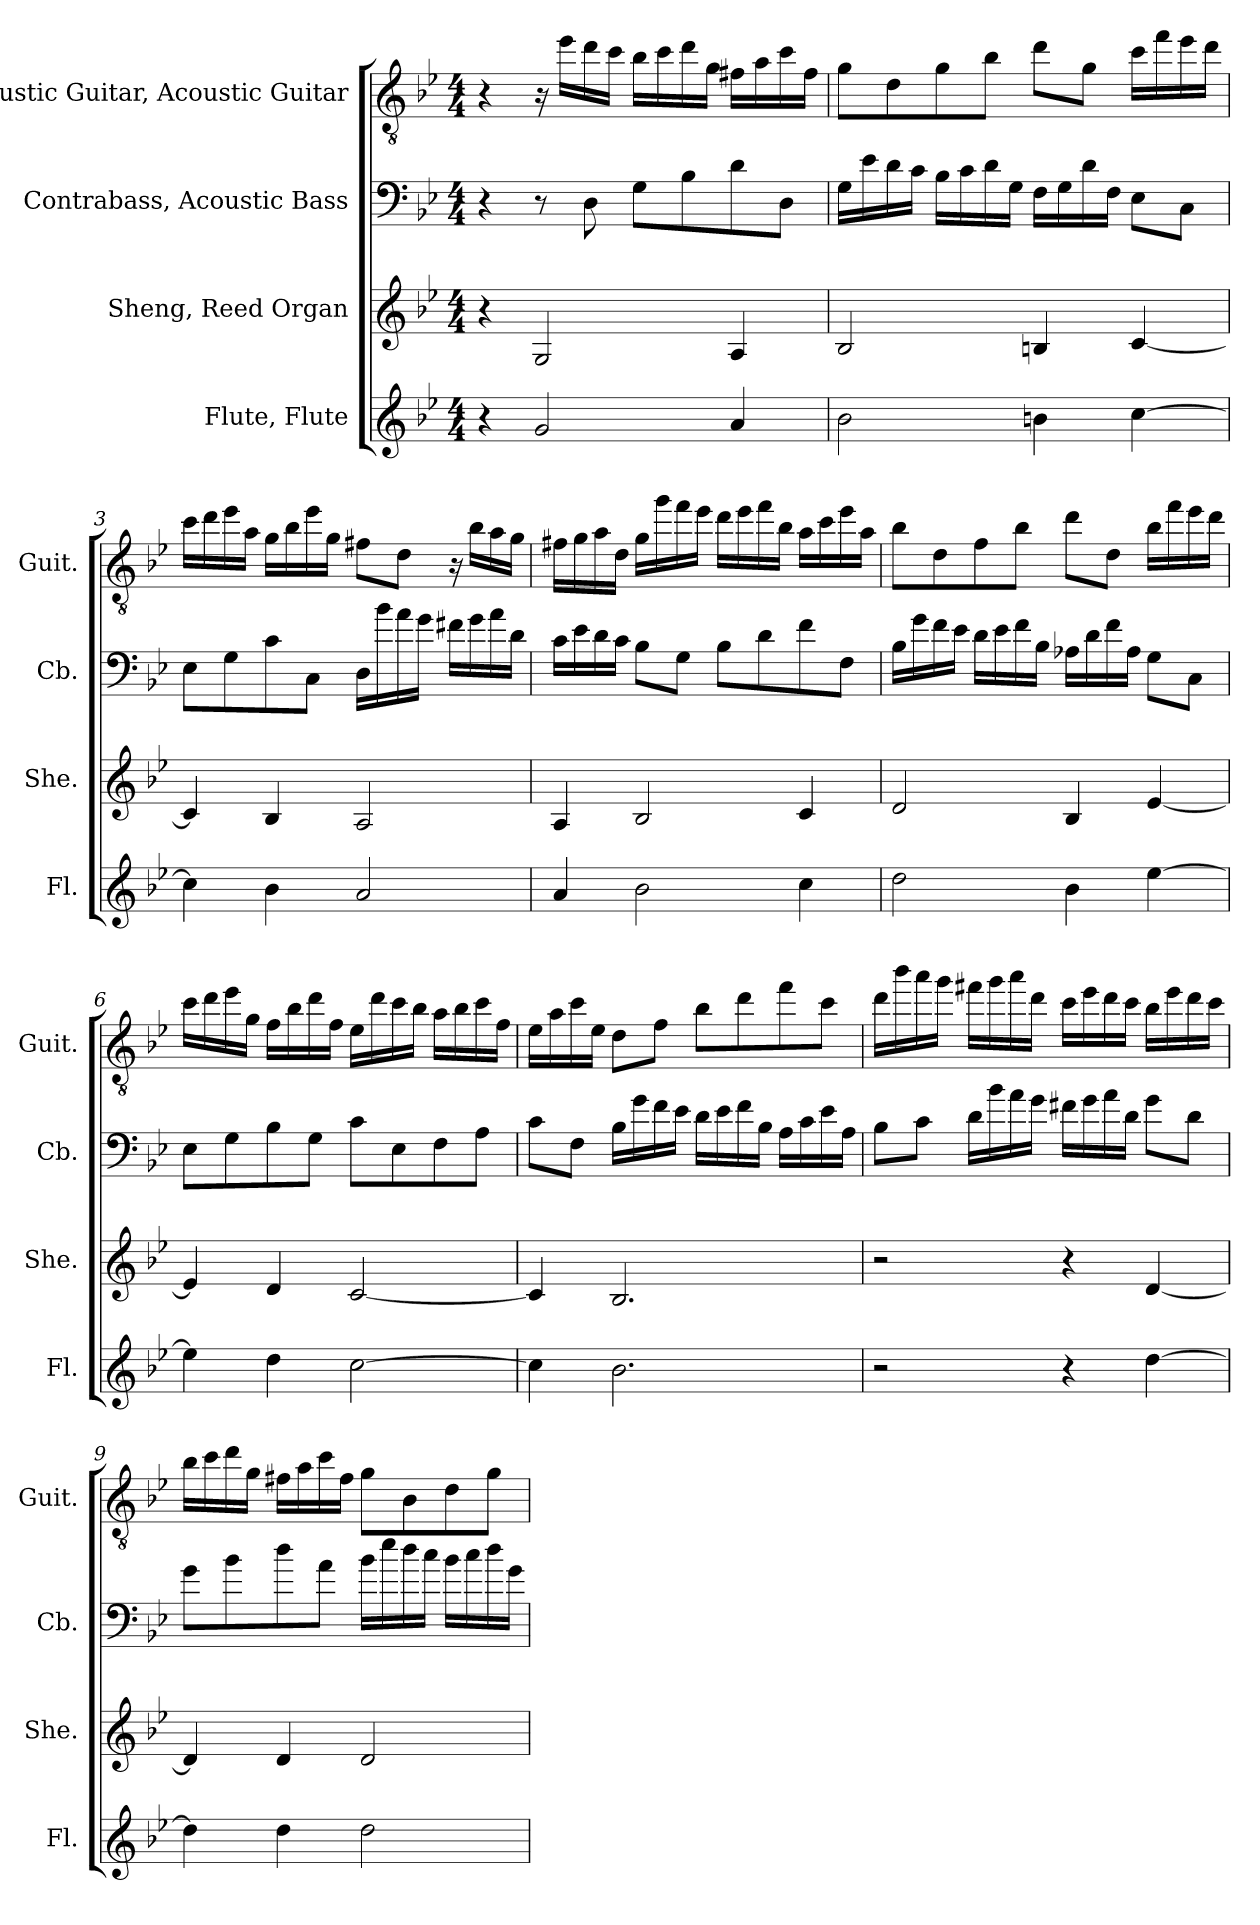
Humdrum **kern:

**kern	**kern	**kern	**kern
*part4	*part3	*part2	*part1
*staff4	*staff3	*staff2	*staff1
*I"Flute, Flute	*I"Sheng, Reed Organ	*I"Contrabass, Acoustic Bass	*I"Acoustic Guitar, Acoustic Guitar
*I'Fl.	*I'She.	*I'Cb.	*I'Guit.
*clefG2	*clefG2	*clefF4	*clefGv2
*	*	*ITrd7c12	*
*k[b-e-]	*k[b-e-]	*k[b-e-]	*k[b-e-]
*M4/4	*M4/4	*M4/4	*M4/4
*MM80	*MM80	*MM80	*MM80
=1	=1	=1	=1
4r	4r	4r	4r
2g/	2G/	8r	16r
.	.	.	16ee-\LL
.	.	8DD\	16dd\
.	.	.	16cc\JJ
.	.	8GG\L	16b-\LL
.	.	.	16cc\
.	.	8BB-\	16dd\
.	.	.	16g\JJ
4a/	4A/	8D\	16f#X\LL
.	.	.	16a\
.	.	8DD\J	16cc\
.	.	.	16f#\JJ
!!LO:LB:g=z
=2	=2	=2	=2
2b-\	2B-/	16GG\LL	8g\L
.	.	16E-\	.
.	.	16D\	8d\
.	.	16C\JJ	.
.	.	16BB-\LL	8g\
.	.	16C\	.
.	.	16D\	8b-\J
.	.	16GG\JJ	.
4bn\	4Bn/	16FF\LL	8dd\L
.	.	16GG\	.
.	.	16D\	8g\J
.	.	16FF\JJ	.
[4cc\	[4c/	8EE-\L	16cc\LL
.	.	.	16ff\
.	.	8CC\J	16ee-\
.	.	.	16dd\JJ
=3	=3	=3	=3
4cc\]	4c/]	8EE-\L	16cc\LL
.	.	.	16dd\
.	.	8GG\	16ee-\
.	.	.	16a\JJ
4b-\	4B-/	8C\	16g\LL
.	.	.	16b-\
.	.	8CC\J	16ee-\
.	.	.	16g\JJ
2a/	2A/	16DD\LL	8f#X\L
.	.	16B-\	.
.	.	16A\	8d\J
.	.	16G\JJ	.
.	.	16F#X\LL	16r
.	.	16G\	16b-\LL
.	.	16A\	16a\
.	.	16D\JJ	16g\JJ
!!LO:LB:g=z
=4	=4	=4	=4
4a/	4A/	16C\LL	16f#X\LL
.	.	16E-\	16g\
.	.	16D\	16a\
.	.	16C\JJ	16d\JJ
2b-\	2B-/	8BB-\L	16g\LL
.	.	.	16gg\
.	.	8GG\J	16ff\
.	.	.	16ee-\JJ
.	.	8BB-\L	16dd\LL
.	.	.	16ee-\
.	.	8D\	16ff\
.	.	.	16b-\JJ
4cc\	4c/	8F\	16a\LL
.	.	.	16cc\
.	.	8FF\J	16ee-\
.	.	.	16a\JJ
=5	=5	=5	=5
2dd\	2d/	16BB-\LL	8b-\L
.	.	16G\	.
.	.	16F\	8d\
.	.	16E-\JJ	.
.	.	16D\LL	8f\
.	.	16E-\	.
.	.	16F\	8b-\J
.	.	16BB-\JJ	.
4b-\	4B-/	16AA-X\LL	8dd\L
.	.	16D\	.
.	.	16F\	8d\J
.	.	16AA-\JJ	.
[4ee-\	[4e-/	8GG\L	16b-\LL
.	.	.	16ff\
.	.	8CC\J	16ee-\
.	.	.	16dd\JJ
!!LO:PB:g=z
=6	=6	=6	=6
4ee-\]	4e-/]	8EE-\L	16cc\LL
.	.	.	16dd\
.	.	8GG\	16ee-\
.	.	.	16g\JJ
4dd\	4d/	8BB-\	16f\LL
.	.	.	16b-\
.	.	8GG\J	16dd\
.	.	.	16f\JJ
[2cc\	[2c/	8C\L	16e-\LL
.	.	.	16dd\
.	.	8EE-\	16cc\
.	.	.	16b-\JJ
.	.	8FF\	16a\LL
.	.	.	16b-\
.	.	8AA\J	16cc\
.	.	.	16f\JJ
=7	=7	=7	=7
4cc\]	4c/]	8C\L	16e-\LL
.	.	.	16a\
.	.	8FF\J	16cc\
.	.	.	16e-\JJ
2.b-\	2.B-/	16BB-\LL	8d\L
.	.	16G\	.
.	.	16F\	8f\J
.	.	16E-\JJ	.
.	.	16D\LL	8b-\L
.	.	16E-\	.
.	.	16F\	8dd\
.	.	16BB-\JJ	.
.	.	16AA\LL	8ff\
.	.	16C\	.
.	.	16E-\	8cc\J
.	.	16AA\JJ	.
!!LO:LB:g=z
=8	=8	=8	=8
2r	2r	8BB-\L	16dd\LL
.	.	.	16bb-\
.	.	8C\J	16aa\
.	.	.	16gg\JJ
.	.	16D\LL	16ff#X\LL
.	.	16B-\	16gg\
.	.	16A\	16aa\
.	.	16G\JJ	16dd\JJ
4r	4r	16F#X\LL	16cc\LL
.	.	16G\	16ee-\
.	.	16A\	16dd\
.	.	16D\JJ	16cc\JJ
[4dd\	[4d/	8G\L	16b-\LL
.	.	.	16ee-\
.	.	8D\J	16dd\
.	.	.	16cc\JJ
=9	=9	=9	=9
4dd\]	4d/]	8G\L	16b-\LL
.	.	.	16cc\
.	.	8B-\	16dd\
.	.	.	16g\JJ
4dd\	4d/	8d\	16f#X\LL
.	.	.	16a\
.	.	8A\J	16cc\
.	.	.	16f#\JJ
2dd\	2d/	16B-\LL	8g\L
.	.	16e-\	.
.	.	16d\	8B-\
.	.	16c\JJ	.
.	.	16B-\LL	8d\
.	.	16c\	.
.	.	16d\	8g\J
.	.	16G\JJ	.
=	=	=	=
*-	*-	*-	*-
